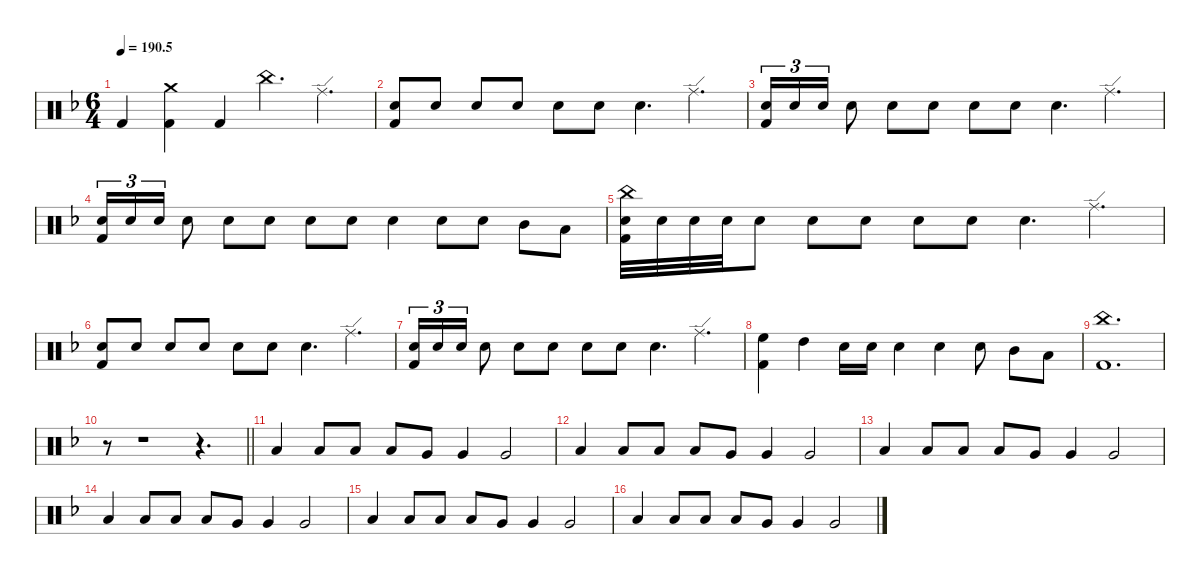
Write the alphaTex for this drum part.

\defaultSystemsLayout 4
\hideDynamics
\bracketExtendMode nobrackets
\singleTrackTrackNamePolicy hidden
\multiTrackTrackNamePolicy hidden
\firstSystemTrackNameMode fullname
\firstSystemTrackNameOrientation horizontal
\otherSystemsTrackNameOrientation horizontal
\track ("Drums" "drm.") {instrument percussion}
\staff {score}
\articulation defaults
\ts (6 4)
\tempo
190.5
\accidentals auto
\clef neutral
\ottava regular
\simile none
\ks dminor "Kick (hit) 2"{acc forcenatural}.4{dy mf beam Up}
("Crash medium (hit)"{acc forcenatural} "Kick (hit) 2"{acc forcenatural}).4{beam Down} "Kick (hit) 2"{acc forcenatural}.4{beam Up} "China (hit)"{acc forcenatural}.4{d beam Down} "Ride (edge)"{acc forcenatural}.4{d dy p beam Down} |
("Snare (hit) 2"{acc forcenatural} "Kick (hit) 2"{acc forcenatural}).8{beam Up} "Snare (hit) 2"{acc forcenatural}.8{beam Up} "Snare (hit) 2"{acc forcenatural}.8{beam Up} "Snare (hit) 2"{acc forcenatural}.8{dy pp beam Down} "Snare (hit) 2"{acc forcenatural}.8{dy p beam Down} "Snare (hit) 2"{acc forcenatural}.8{beam Down} "Snare (hit) 2"{acc forcenatural}.4{d dy mf beam Down} "Ride (edge)"{acc forcenatural}.4{d dy p beam Down} |
("Snare (hit) 2"{acc forcenatural} "Kick (hit) 2"{acc forcenatural}).16{tu (3 2) dy pp beam Up} "Snare (hit) 2"{acc forcenatural}.16{tu (3 2) beam Up} "Snare (hit) 2"{acc forcenatural}.16{tu (3 2) dy p beam Up} "Snare (hit) 2"{acc forcenatural}.8{beam Down} "Snare (hit) 2"{acc forcenatural}.8{beam Down} "Snare (hit) 2"{acc forcenatural}.8{dy pp beam Down} "Snare (hit) 2"{acc forcenatural}.8{dy p beam Down} "Snare (hit) 2"{acc forcenatural}.8{beam Down} "Snare (hit) 2"{acc forcenatural}.4{d dy mf beam Down} "Ride (edge)"{acc forcenatural}.4{d dy p beam Down} |
("Snare (hit) 2"{acc forcenatural} "Kick (hit) 2"{acc forcenatural}).16{tu (3 2) dy pp beam Up} "Snare (hit) 2"{acc forcenatural}.16{tu (3 2) beam Up} "Snare (hit) 2"{acc forcenatural}.16{tu (3 2) dy p beam Up} "Snare (hit) 2"{acc forcenatural}.8{beam Down} "Snare (hit) 2"{acc forcenatural}.8{beam Down} "Snare (hit) 2"{acc forcenatural}.8{dy pp beam Down} "Snare (hit) 2"{acc forcenatural}.8{dy p beam Down} "Snare (hit) 2"{acc forcenatural}.8{beam Down} "Snare (hit) 2"{acc forcenatural}.4{dy mp beam Down} "Snare (hit) 2"{acc forcenatural}.8{beam Down} "Snare (hit) 2"{acc forcenatural}.8{dy p beam Down} "Mid Tom (hit)"{acc forcenatural}.8{dy mf beam Down} "Low Tom (hit)"{acc forcenatural}.8{beam Down} |
("China (hit)"{acc forcenatural} "Snare (hit) 2"{acc forcenatural} "Kick (hit) 2"{acc forcenatural}).32{dy mp beam Down} "Snare (hit) 2"{acc forcenatural}.32{dy pp beam Down} "Snare (hit) 2"{acc forcenatural}.32{dy p beam Down} "Snare (hit) 2"{acc forcenatural}.32{beam Down} "Snare (hit) 2"{acc forcenatural}.8{beam Down} "Snare (hit) 2"{acc forcenatural}.8{beam Down} "Snare (hit) 2"{acc forcenatural}.8{dy pp beam Down} "Snare (hit) 2"{acc forcenatural}.8{dy p beam Down} "Snare (hit) 2"{acc forcenatural}.8{beam Down} "Snare (hit) 2"{acc forcenatural}.4{d dy mf beam Down} "Ride (edge)"{acc forcenatural}.4{d dy p beam Down} |
("Snare (hit) 2"{acc forcenatural} "Kick (hit) 2"{acc forcenatural}).8{beam Up} "Snare (hit) 2"{acc forcenatural}.8{beam Up} "Snare (hit) 2"{acc forcenatural}.8{beam Up} "Snare (hit) 2"{acc forcenatural}.8{dy pp beam Down} "Snare (hit) 2"{acc forcenatural}.8{dy p beam Down} "Snare (hit) 2"{acc forcenatural}.8{beam Down} "Snare (hit) 2"{acc forcenatural}.4{d dy mp beam Down} "Ride (edge)"{acc forcenatural}.4{d dy p beam Down} |
("Snare (hit) 2"{acc forcenatural} "Kick (hit) 2"{acc forcenatural}).16{tu (3 2) dy pp beam Up} "Snare (hit) 2"{acc forcenatural}.16{tu (3 2) beam Up} "Snare (hit) 2"{acc forcenatural}.16{tu (3 2) dy p beam Up} "Snare (hit) 2"{acc forcenatural}.8{beam Down} "Snare (hit) 2"{acc forcenatural}.8{beam Down} "Snare (hit) 2"{acc forcenatural}.8{dy pp beam Down} "Snare (hit) 2"{acc forcenatural}.8{dy p beam Down} "Snare (hit) 2"{acc forcenatural}.8{beam Down} "Snare (hit) 2"{acc forcenatural}.4{d dy mf beam Down} "Ride (edge)"{acc forcenatural}.4{d dy p beam Down} |
("High Floor Tom (hit)"{acc forcenatural} "Kick (hit) 2"{acc forcenatural}).4{dy mf beam Down} "High Tom (hit)"{acc forcenatural}.4{dy f beam Down} "Snare (hit) 2"{acc forcenatural}.16{dy p beam Down} "Snare (hit) 2"{acc forcenatural}.16{beam Down} "Snare (hit) 2"{acc forcenatural}.4{dy mp beam Down} "Snare (hit) 2"{acc forcenatural}.4{dy mf beam Down} "Snare (hit) 2"{acc forcenatural}.8{beam Down} "Mid Tom (hit)"{acc forcenatural}.8{beam Down} "Low Tom (hit)"{acc forcenatural}.8{beam Down} |
("China (hit)"{acc forcenatural} "Kick (hit) 2"{acc forcenatural}).1{d dy f beam Down} |
\barLineRight lightlight
r.8{beam Down} r.1{beam Down} r.4{d beam Down} |
"Low Tom (hit)"{acc forcenatural}.4{dy mf beam Up} "Low Tom (hit)"{acc forcenatural}.8{dy mp beam Up} "Low Tom (hit)"{acc forcenatural}.8{beam Up} "Low Tom (hit)"{acc forcenatural}.8{beam Up} "Very Low Tom (hit)"{acc forcenatural}.8{beam Up} "Very Low Tom (hit)"{acc forcenatural}.4{beam Up} "Very Low Tom (hit)"{acc forcenatural}.2{dy mf beam Up} |
"Low Tom (hit)"{acc forcenatural}.4{beam Up} "Low Tom (hit)"{acc forcenatural}.8{dy mp beam Up} "Low Tom (hit)"{acc forcenatural}.8{beam Up} "Low Tom (hit)"{acc forcenatural}.8{beam Up} "Very Low Tom (hit)"{acc forcenatural}.8{beam Up} "Very Low Tom (hit)"{acc forcenatural}.4{beam Up} "Very Low Tom (hit)"{acc forcenatural}.2{dy mf beam Up} |
"Low Tom (hit)"{acc forcenatural}.4{beam Up} "Low Tom (hit)"{acc forcenatural}.8{dy mp beam Up} "Low Tom (hit)"{acc forcenatural}.8{beam Up} "Low Tom (hit)"{acc forcenatural}.8{beam Up} "Very Low Tom (hit)"{acc forcenatural}.8{beam Up} "Very Low Tom (hit)"{acc forcenatural}.4{beam Up} "Very Low Tom (hit)"{acc forcenatural}.2{dy mf beam Up} |
"Low Tom (hit)"{acc forcenatural}.4{beam Up} "Low Tom (hit)"{acc forcenatural}.8{dy mp beam Up} "Low Tom (hit)"{acc forcenatural}.8{beam Up} "Low Tom (hit)"{acc forcenatural}.8{beam Up} "Very Low Tom (hit)"{acc forcenatural}.8{beam Up} "Very Low Tom (hit)"{acc forcenatural}.4{beam Up} "Very Low Tom (hit)"{acc forcenatural}.2{dy mf beam Up} |
"Low Tom (hit)"{acc forcenatural}.4{beam Up} "Low Tom (hit)"{acc forcenatural}.8{dy mp beam Up} "Low Tom (hit)"{acc forcenatural}.8{beam Up} "Low Tom (hit)"{acc forcenatural}.8{beam Up} "Very Low Tom (hit)"{acc forcenatural}.8{beam Up} "Very Low Tom (hit)"{acc forcenatural}.4{beam Up} "Very Low Tom (hit)"{acc forcenatural}.2{dy mf beam Up} |
"Low Tom (hit)"{acc forcenatural}.4{beam Up} "Low Tom (hit)"{acc forcenatural}.8{dy mp beam Up} "Low Tom (hit)"{acc forcenatural}.8{beam Up} "Low Tom (hit)"{acc forcenatural}.8{beam Up} "Very Low Tom (hit)"{acc forcenatural}.8{beam Up} "Very Low Tom (hit)"{acc forcenatural}.4{beam Up} "Very Low Tom (hit)"{acc forcenatural}.2{dy mf beam Up}
